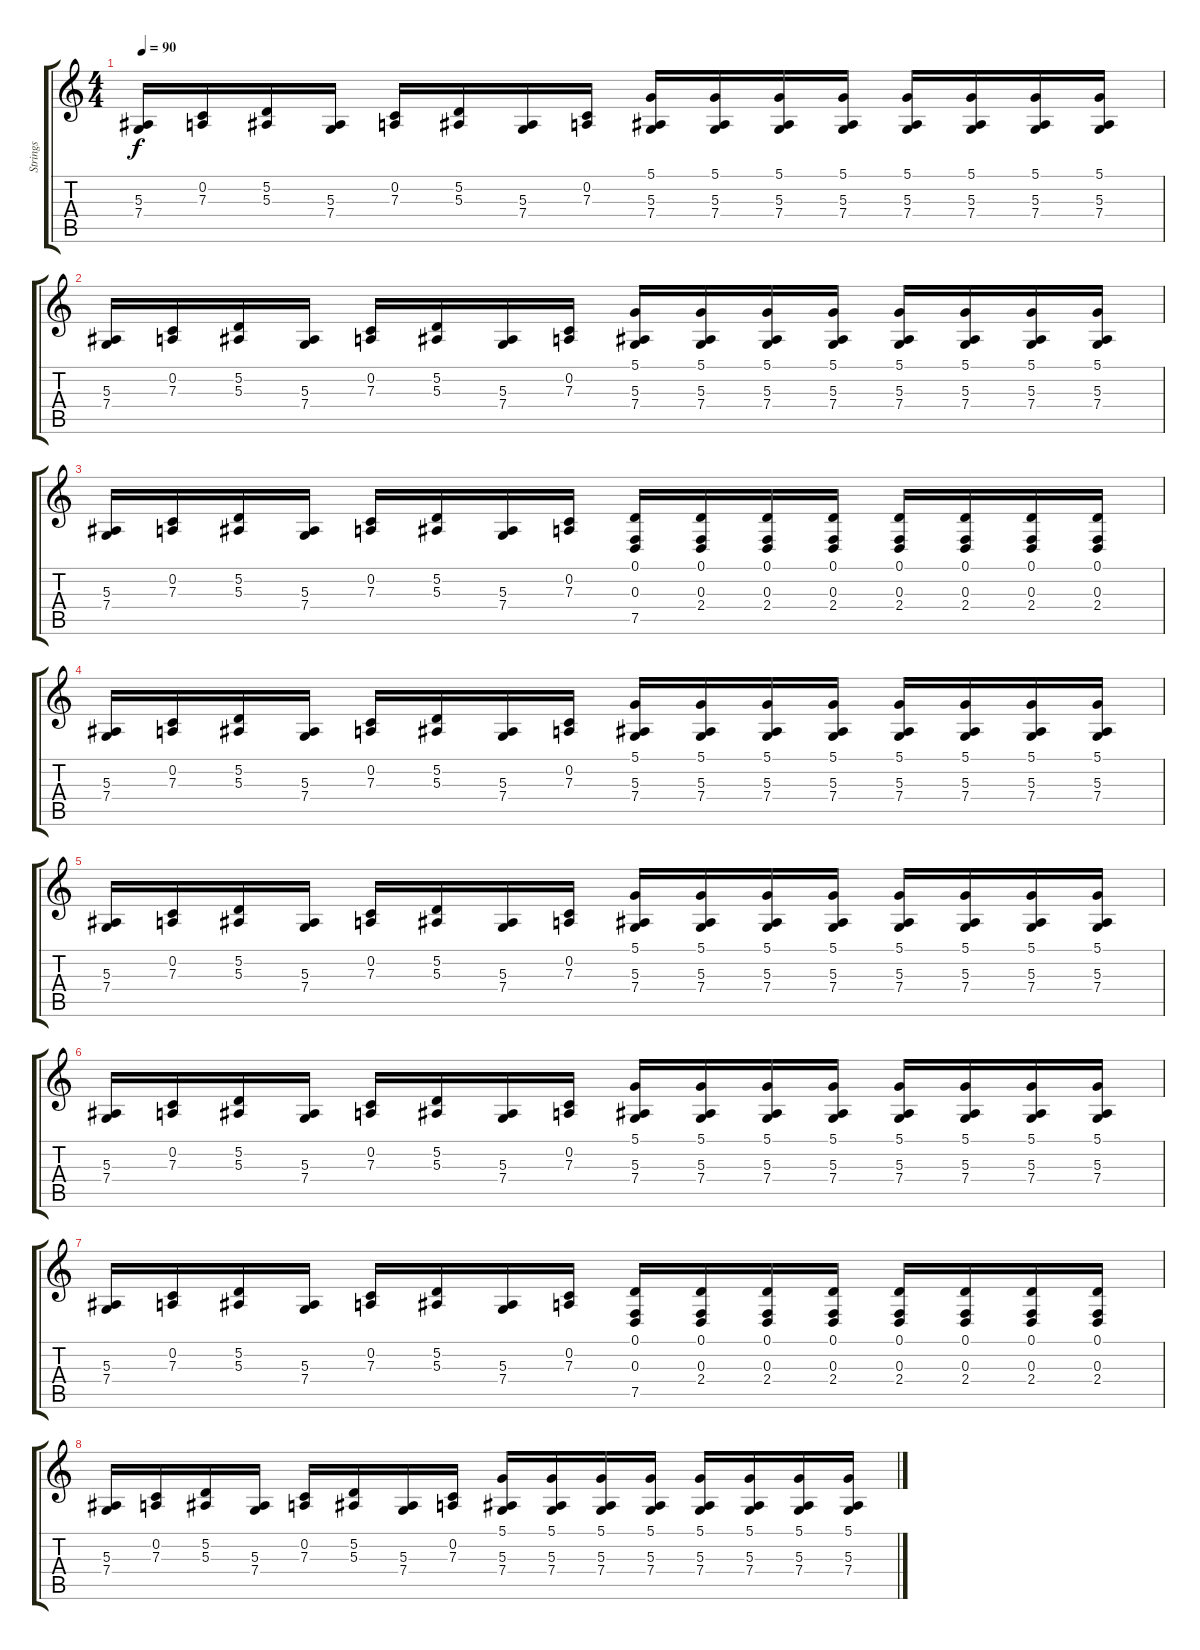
\track ("Strings" "Strings") {instrument stringensemble1}
\staff {score tabs}
\tuning (D4 A3 F3 C3 G2 D2) {hide}
\ts (4 4)
\tempo 90
\clef g2
\ks c
(5.3 7.4).16{dy f instrument stringensemble1} (0.2 7.3).16 (5.2 5.3).16 (5.3 7.4).16 (0.2 7.3).16 (5.2 5.3).16 (5.3 7.4).16 (0.2 7.3).16 (5.1 5.3 7.4).16 (5.1 5.3 7.4).16 (5.1 5.3 7.4).16 (5.1 5.3 7.4).16 (5.1 5.3 7.4).16 (5.1 5.3 7.4).16 (5.1 5.3 7.4).16 (5.1 5.3 7.4).16 |
(5.3 7.4).16 (0.2 7.3).16 (5.2 5.3).16 (5.3 7.4).16 (0.2 7.3).16 (5.2 5.3).16 (5.3 7.4).16 (0.2 7.3).16 (5.1 5.3 7.4).16 (5.1 5.3 7.4).16 (5.1 5.3 7.4).16 (5.1 5.3 7.4).16 (5.1 5.3 7.4).16 (5.1 5.3 7.4).16 (5.1 5.3 7.4).16 (5.1 5.3 7.4).16 |
(5.3 7.4).16 (0.2 7.3).16 (5.2 5.3).16 (5.3 7.4).16 (0.2 7.3).16 (5.2 5.3).16 (5.3 7.4).16 (0.2 7.3).16 (0.1 0.3 7.5).16 (0.1 0.3 2.4).16 (0.1 0.3 2.4).16 (0.1 0.3 2.4).16 (0.1 0.3 2.4).16 (0.1 0.3 2.4).16 (0.1 0.3 2.4).16 (0.1 0.3 2.4).16 |
(5.3 7.4).16 (0.2 7.3).16 (5.2 5.3).16 (5.3 7.4).16 (0.2 7.3).16 (5.2 5.3).16 (5.3 7.4).16 (0.2 7.3).16 (5.1 5.3 7.4).16 (5.1 5.3 7.4).16 (5.1 5.3 7.4).16 (5.1 5.3 7.4).16 (5.1 5.3 7.4).16 (5.1 5.3 7.4).16 (5.1 5.3 7.4).16 (5.1 5.3 7.4).16 |
(5.3 7.4).16 (0.2 7.3).16 (5.2 5.3).16 (5.3 7.4).16 (0.2 7.3).16 (5.2 5.3).16 (5.3 7.4).16 (0.2 7.3).16 (5.1 5.3 7.4).16 (5.1 5.3 7.4).16 (5.1 5.3 7.4).16 (5.1 5.3 7.4).16 (5.1 5.3 7.4).16 (5.1 5.3 7.4).16 (5.1 5.3 7.4).16 (5.1 5.3 7.4).16 |
(5.3 7.4).16 (0.2 7.3).16 (5.2 5.3).16 (5.3 7.4).16 (0.2 7.3).16 (5.2 5.3).16 (5.3 7.4).16 (0.2 7.3).16 (5.1 5.3 7.4).16 (5.1 5.3 7.4).16 (5.1 5.3 7.4).16 (5.1 5.3 7.4).16 (5.1 5.3 7.4).16 (5.1 5.3 7.4).16 (5.1 5.3 7.4).16 (5.1 5.3 7.4).16 |
(5.3 7.4).16 (0.2 7.3).16 (5.2 5.3).16 (5.3 7.4).16 (0.2 7.3).16 (5.2 5.3).16 (5.3 7.4).16 (0.2 7.3).16 (0.1 0.3 7.5).16 (0.1 0.3 2.4).16 (0.1 0.3 2.4).16 (0.1 0.3 2.4).16 (0.1 0.3 2.4).16 (0.1 0.3 2.4).16 (0.1 0.3 2.4).16 (0.1 0.3 2.4).16 |
(5.3 7.4).16 (0.2 7.3).16 (5.2 5.3).16 (5.3 7.4).16 (0.2 7.3).16 (5.2 5.3).16 (5.3 7.4).16 (0.2 7.3).16 (5.1 5.3 7.4).16 (5.1 5.3 7.4).16 (5.1 5.3 7.4).16 (5.1 5.3 7.4).16 (5.1 5.3 7.4).16 (5.1 5.3 7.4).16 (5.1 5.3 7.4).16 (5.1 5.3 7.4).16
